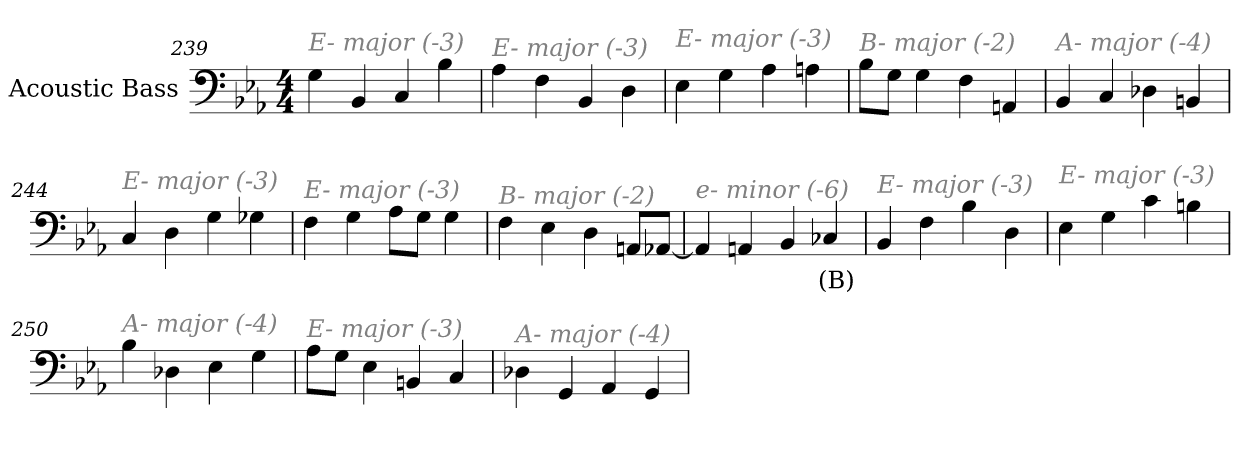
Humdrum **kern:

**kern	**text
*part1	*part1
*staff1	*staff1
*I"Acoustic Bass	*
*clefF4	*
*ITrd7c12	*
*k[b-e-a-]	*
*E-:	*
*M4/4	*
=239	=239
!LO:TX:i:color=#808080:t=E- major (-3)	!
4GG	.
4BBB-	.
4CC	.
4BB-	.
=240	=240
!LO:TX:i:color=#808080:t=E- major (-3)	!
4AA-	.
4FF	.
4BBB-	.
4DD	.
=241	=241
!LO:TX:i:color=#808080:t=E- major (-3)	!
4EE-	.
4GG	.
4AA-	.
4AAn	.
=242	=242
!LO:TX:i:color=#808080:t=B- major (-2)	!
8BB-L	.
8GGJ	.
4GG	.
4FF	.
4AAAn	.
=243	=243
!LO:TX:i:color=#808080:t=A- major (-4)	!
4BBB-	.
4CC	.
4DD-X	.
4BBBn	.
=244	=244
!LO:TX:i:color=#808080:t=E- major (-3)	!
4CC	.
4DD	.
4GG	.
4GG-X	.
=245	=245
!LO:TX:i:color=#808080:t=E- major (-3)	!
4FF	.
4GG	.
8AA-L	.
8GGJ	.
4GG	.
=246	=246
!LO:TX:i:color=#808080:t=B- major (-2)	!
4FF	.
4EE-	.
4DD	.
8AAAnL	.
[8AAA-XJ	.
=247	=247
!LO:TX:i:color=#808080:t=e- minor (-6)	!
4AAA-]	.
4AAAn	.
4BBB-	.
4CC-Xi	(B)
=248	=248
!LO:TX:i:color=#808080:t=E- major (-3)	!
4BBB-	.
4FF	.
4BB-	.
4DD	.
=249	=249
!LO:TX:i:color=#808080:t=E- major (-3)	!
4EE-	.
4GG	.
4C	.
4BBn	.
=250	=250
!LO:TX:i:color=#808080:t=A- major (-4)	!
4BB-	.
4DD-X	.
4EE-	.
4GG	.
=251	=251
!LO:TX:i:color=#808080:t=E- major (-3)	!
8AA-L	.
8GGJ	.
4EE-	.
4BBBn	.
4CC	.
=252	=252
!LO:TX:i:color=#808080:t=A- major (-4)	!
4DD-X	.
4GGG	.
4AAA-	.
4GGG	.
=	=
*-	*-
